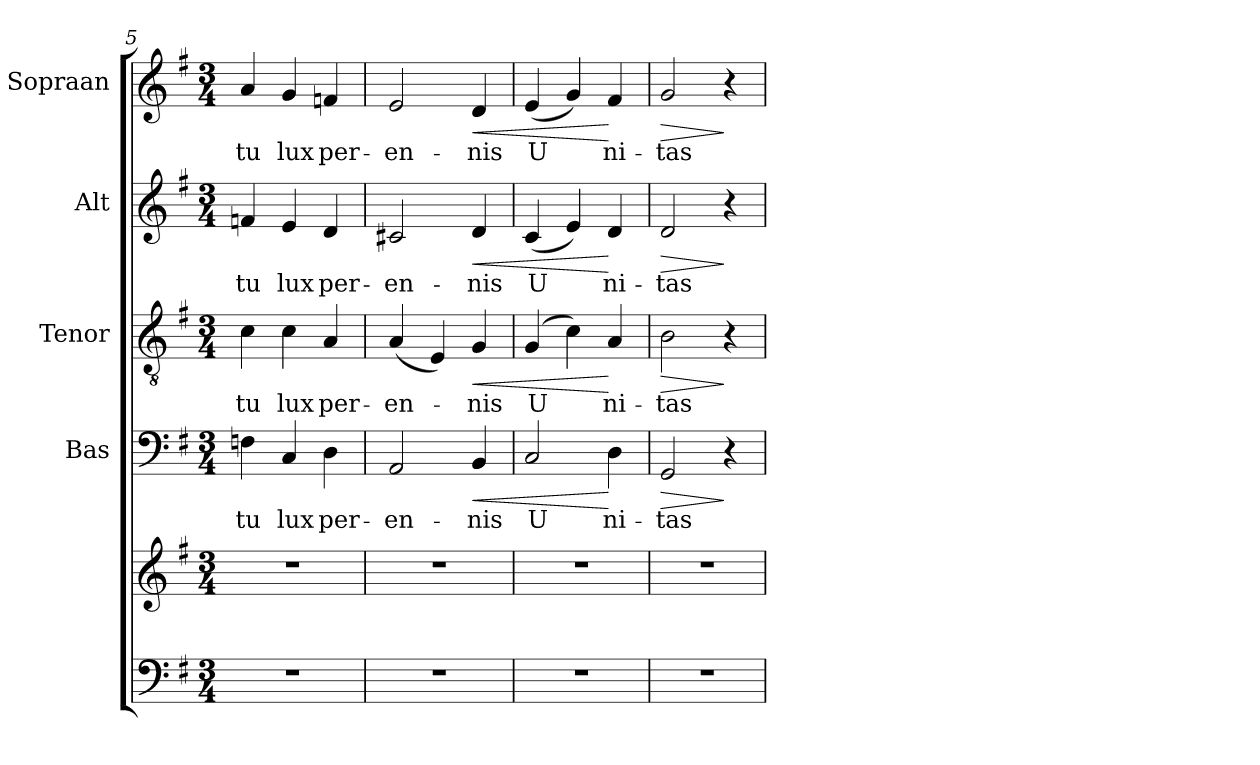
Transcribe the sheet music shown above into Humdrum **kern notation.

**kern	**kern	**kern	**text	**dynam	**kern	**text	**dynam	**kern	**text	**dynam	**kern	**text	**dynam
*part5	*part5	*part4	*part4	*part4	*part3	*part3	*part3	*part2	*part2	*part2	*part1	*part1	*part1
*staff6	*staff5	*staff4	*staff4	*staff4	*staff3	*staff3	*staff3	*staff2	*staff2	*staff2	*staff1	*staff1	*staff1
*	*	*I"Bas	*	*	*I"Tenor	*	*	*I"Alt	*	*	*I"Sopraan	*	*
*clefF4	*clefG2	*clefF4	*	*	*clefGv2	*	*	*clefG2	*	*	*clefG2	*	*
*k[f#]	*k[f#]	*k[f#]	*	*	*k[f#]	*	*	*k[f#]	*	*	*k[f#]	*	*
*G:	*G:	*G:	*	*	*G:	*	*	*G:	*	*	*G:	*	*
*M3/4	*M3/4	*M3/4	*	*	*M3/4	*	*	*M3/4	*	*	*M3/4	*	*
=5	=5	=5	=5	=5	=5	=5	=5	=5	=5	=5	=5	=5	=5
!	!	!	!LO:LY:b	!	!	!LO:LY:b	!	!	!LO:LY:b	!	!	!LO:LY:b	!
2.r	2.r	4Fn\	tu	.	4c\	tu	.	4fn/	tu	.	4a/	tu	.
!	!	!	!LO:LY:b	!	!	!LO:LY:b	!	!	!LO:LY:b	!	!	!LO:LY:b	!
.	.	4C/	lux	.	4c\	lux	.	4e/	lux	.	4g/	lux	.
!	!	!	!LO:LY:b	!	!	!LO:LY:b	!	!	!LO:LY:b	!	!	!LO:LY:b	!
.	.	4D\	per-	.	4A/	per-	.	4d/	per-	.	4fn/	per-	.
!!LO:LB:g=z
=6	=6	=6	=6	=6	=6	=6	=6	=6	=6	=6	=6	=6	=6
!	!	!	!LO:LY:b	!	!	!LO:LY:b	!	!	!LO:LY:b	!	!	!LO:LY:b	!
2.r	2.r	2AA/	-en-	.	(<4A/	-en-	.	2c#X/	-en-	.	2e/	-en-	.
.	.	.	.	.	4E/)	.	.	.	.	.	.	.	.
!	!	!	!LO:LY:b	!LO:HP:b	!	!LO:LY:b	!LO:HP:b	!	!LO:LY:b	!LO:HP:b	!	!LO:LY:b	!LO:HP:b
.	.	4BB/	-nis	<	4G/	-nis	<	4d/	-nis	<	4d/	-nis	<
=7	=7	=7	=7	=7	=7	=7	=7	=7	=7	=7	=7	=7	=7
!	!	!	!LO:LY:b	!	!	!LO:LY:b	!	!	!LO:LY:b	!	!	!LO:LY:b	!
2.r	2.r	2C/	U	.	(4G/	U	.	(<4c/	U	.	(<4e/	U	.
.	.	.	.	.	4c\)	.	.	4e/)	.	.	4g/)	.	.
!	!	!	!LO:LY:b	!	!	!LO:LY:b	!	!	!LO:LY:b	!	!	!LO:LY:b	!
.	.	4D\	ni-	[	4A/	ni-	[	4d/	ni-	[	4f#/	ni-	[
=8	=8	=8	=8	=8	=8	=8	=8	=8	=8	=8	=8	=8	=8
!	!	!	!LO:LY:b	!LO:HP:b	!	!LO:LY:b	!LO:HP:b	!	!LO:LY:b	!LO:HP:b	!	!LO:LY:b	!LO:HP:b
2.r	2.r	2GG/	-tas	>	2B\	-tas	>	2d/	-tas	>	2g/	-tas	>
.	.	4r	.	]	4r	.	]	4r	.	]	4r	.	]
=	=	=	=	=	=	=	=	=	=	=	=	=	=
*-	*-	*-	*-	*-	*-	*-	*-	*-	*-	*-	*-	*-	*-
